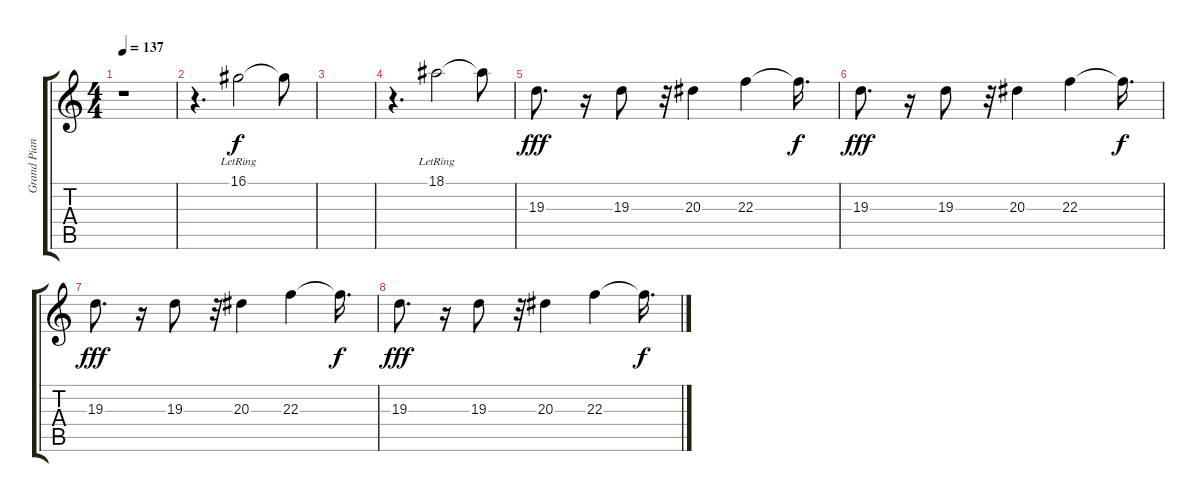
\track ("Grand Piano-2" "Grand Pian") {instrument acousticgrandpiano}
\staff {score tabs}
\tuning (E4 B3 G3 D3 A2 E2) {hide}
\ts (4 4)
\tempo 137
\clef g2
\ks c
r.1{dy f} |
r.4{d} 16.1{lr}.2 16.1{t}.8 |
|
r.4{d} 18.1{lr}.2 18.1{t}.8 |
19.3.8{d dy fff volume 0} r.16 19.3.8 r.32 20.3.4 22.3.4 22.3{t}.16{d dy f} |
19.3.8{d dy fff} r.16 19.3.8 r.32 20.3.4 22.3.4 22.3{t}.16{d dy f} |
19.3.8{d dy fff} r.16 19.3.8 r.32 20.3.4 22.3.4 22.3{t}.16{d dy f} |
19.3.8{d dy fff} r.16 19.3.8 r.32 20.3.4 22.3.4 22.3{t}.16{d dy f}
